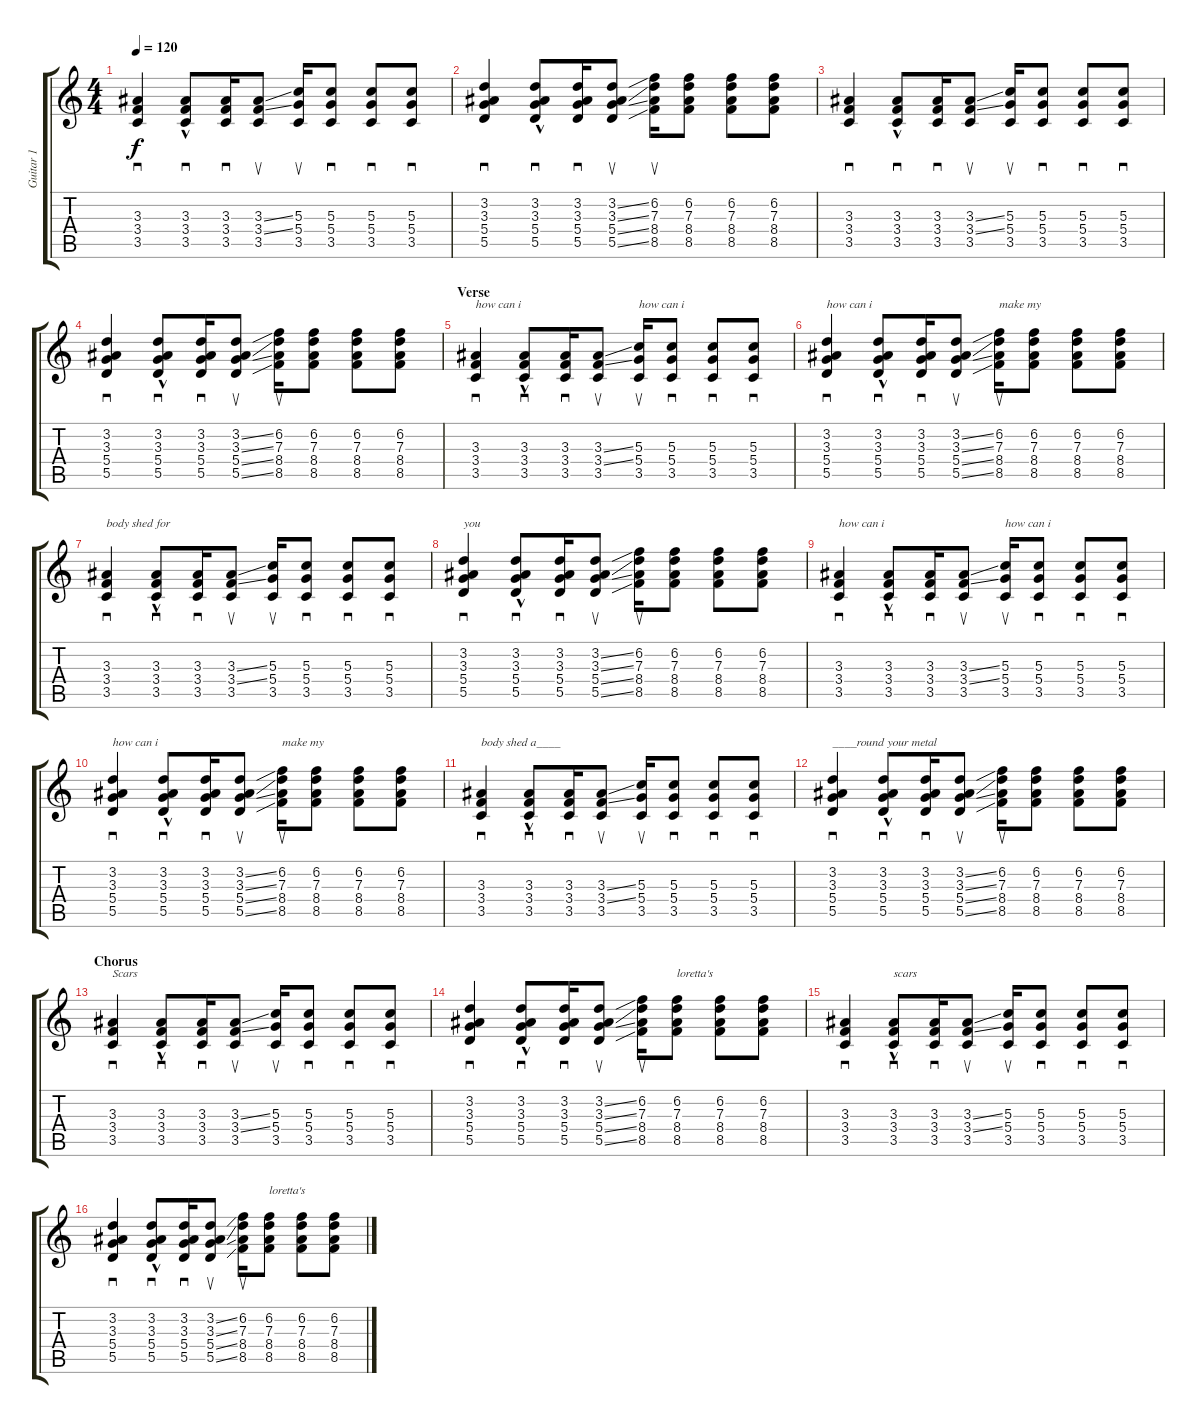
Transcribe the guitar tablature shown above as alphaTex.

\track ("Guitar 1" "Guitar 1") {instrument electricguitarclean}
\staff {score tabs}
\tuning (E4 B3 G3 D3 A2 E2) {hide}
\ts (4 4)
\tempo 120
\clef g2
\ks c
(3.3 3.4 3.5).4{sd dy f} (3.3{hac} 3.4{hac} 3.5{hac}).8{sd} (3.3 3.4 3.5).16{sd} (3.3{ss} 3.4{ss} 3.5).8{su} (5.3 5.4 3.5).16{su} (5.3 5.4 3.5).8{sd} (5.3 5.4 3.5).8{sd} (5.3 5.4 3.5).8{sd} |
(3.2 3.3 5.4 5.5).4{sd} (3.2 3.3{hac} 5.4{hac} 5.5{hac}).8{sd} (3.2 3.3 5.4 5.5).16{sd} (3.2{ss} 3.3{ss} 5.4{ss} 5.5{ss}).8{su} (6.2 7.3 8.4 8.5).16{su} (6.2 7.3 8.4 8.5).8 (6.2 7.3 8.4 8.5).8 (6.2 7.3 8.4 8.5).8 |
(3.3 3.4 3.5).4{sd} (3.3{hac} 3.4{hac} 3.5{hac}).8{sd} (3.3 3.4 3.5).16{sd} (3.3{ss} 3.4{ss} 3.5).8{su} (5.3 5.4 3.5).16{su} (5.3 5.4 3.5).8{sd} (5.3 5.4 3.5).8{sd} (5.3 5.4 3.5).8{sd} |
(3.2 3.3 5.4 5.5).4{sd} (3.2 3.3{hac} 5.4{hac} 5.5{hac}).8{sd} (3.2 3.3 5.4 5.5).16{sd} (3.2{ss} 3.3{ss} 5.4{ss} 5.5{ss}).8{su} (6.2 7.3 8.4 8.5).16{su} (6.2 7.3 8.4 8.5).8 (6.2 7.3 8.4 8.5).8 (6.2 7.3 8.4 8.5).8 |
\section ("" "Verse")
(3.3 3.4 3.5).4{sd txt "how can i"} (3.3{hac} 3.4{hac} 3.5{hac}).8{sd} (3.3 3.4 3.5).16{sd} (3.3{ss} 3.4{ss} 3.5).8{su} (5.3 5.4 3.5).16{su txt "how can i"} (5.3 5.4 3.5).8{sd} (5.3 5.4 3.5).8{sd} (5.3 5.4 3.5).8{sd} |
(3.2 3.3 5.4 5.5).4{sd txt "how can i"} (3.2 3.3{hac} 5.4{hac} 5.5{hac}).8{sd} (3.2 3.3 5.4 5.5).16{sd} (3.2{ss} 3.3{ss} 5.4{ss} 5.5{ss}).8{su} (6.2 7.3 8.4 8.5).16{su txt "make my"} (6.2 7.3 8.4 8.5).8 (6.2 7.3 8.4 8.5).8 (6.2 7.3 8.4 8.5).8 |
(3.3 3.4 3.5).4{sd txt "body shed for "} (3.3{hac} 3.4{hac} 3.5{hac}).8{sd} (3.3 3.4 3.5).16{sd} (3.3{ss} 3.4{ss} 3.5).8{su} (5.3 5.4 3.5).16{su} (5.3 5.4 3.5).8{sd} (5.3 5.4 3.5).8{sd} (5.3 5.4 3.5).8{sd} |
(3.2 3.3 5.4 5.5).4{sd txt "you"} (3.2 3.3{hac} 5.4{hac} 5.5{hac}).8{sd} (3.2 3.3 5.4 5.5).16{sd} (3.2{ss} 3.3{ss} 5.4{ss} 5.5{ss}).8{su} (6.2 7.3 8.4 8.5).16{su} (6.2 7.3 8.4 8.5).8 (6.2 7.3 8.4 8.5).8 (6.2 7.3 8.4 8.5).8 |
(3.3 3.4 3.5).4{sd txt "how can i"} (3.3{hac} 3.4{hac} 3.5{hac}).8{sd} (3.3 3.4 3.5).16{sd} (3.3{ss} 3.4{ss} 3.5).8{su} (5.3 5.4 3.5).16{su txt "how can i"} (5.3 5.4 3.5).8{sd} (5.3 5.4 3.5).8{sd} (5.3 5.4 3.5).8{sd} |
(3.2 3.3 5.4 5.5).4{sd txt "how can i"} (3.2 3.3{hac} 5.4{hac} 5.5{hac}).8{sd} (3.2 3.3 5.4 5.5).16{sd} (3.2{ss} 3.3{ss} 5.4{ss} 5.5{ss}).8{su} (6.2 7.3 8.4 8.5).16{su txt "make my "} (6.2 7.3 8.4 8.5).8 (6.2 7.3 8.4 8.5).8 (6.2 7.3 8.4 8.5).8 |
(3.3 3.4 3.5).4{sd txt "body shed a____"} (3.3{hac} 3.4{hac} 3.5{hac}).8{sd} (3.3 3.4 3.5).16{sd} (3.3{ss} 3.4{ss} 3.5).8{su} (5.3 5.4 3.5).16{su} (5.3 5.4 3.5).8{sd} (5.3 5.4 3.5).8{sd} (5.3 5.4 3.5).8{sd} |
(3.2 3.3 5.4 5.5).4{sd txt "____round your metal"} (3.2 3.3{hac} 5.4{hac} 5.5{hac}).8{sd} (3.2 3.3 5.4 5.5).16{sd} (3.2{ss} 3.3{ss} 5.4{ss} 5.5{ss}).8{su} (6.2 7.3 8.4 8.5).16{su} (6.2 7.3 8.4 8.5).8 (6.2 7.3 8.4 8.5).8 (6.2 7.3 8.4 8.5).8 |
\section ("" "Chorus")
(3.3 3.4 3.5).4{sd txt "Scars"} (3.3{hac} 3.4{hac} 3.5{hac}).8{sd} (3.3 3.4 3.5).16{sd} (3.3{ss} 3.4{ss} 3.5).8{su} (5.3 5.4 3.5).16{su} (5.3 5.4 3.5).8{sd} (5.3 5.4 3.5).8{sd} (5.3 5.4 3.5).8{sd} |
(3.2 3.3 5.4 5.5).4{sd} (3.2 3.3{hac} 5.4{hac} 5.5{hac}).8{sd} (3.2 3.3 5.4 5.5).16{sd} (3.2{ss} 3.3{ss} 5.4{ss} 5.5{ss}).8{su} (6.2 7.3 8.4 8.5).16{su} (6.2 7.3 8.4 8.5).8{txt "loretta's"} (6.2 7.3 8.4 8.5).8 (6.2 7.3 8.4 8.5).8 |
(3.3 3.4 3.5).4{sd} (3.3{hac} 3.4{hac} 3.5{hac}).8{sd txt "scars"} (3.3 3.4 3.5).16{sd} (3.3{ss} 3.4{ss} 3.5).8{su} (5.3 5.4 3.5).16{su} (5.3 5.4 3.5).8{sd} (5.3 5.4 3.5).8{sd} (5.3 5.4 3.5).8{sd} |
(3.2 3.3 5.4 5.5).4{sd} (3.2 3.3{hac} 5.4{hac} 5.5{hac}).8{sd} (3.2 3.3 5.4 5.5).16{sd} (3.2{ss} 3.3{ss} 5.4{ss} 5.5{ss}).8{su} (6.2 7.3 8.4 8.5).16{su} (6.2 7.3 8.4 8.5).8{txt "loretta's "} (6.2 7.3 8.4 8.5).8 (6.2 7.3 8.4 8.5).8
